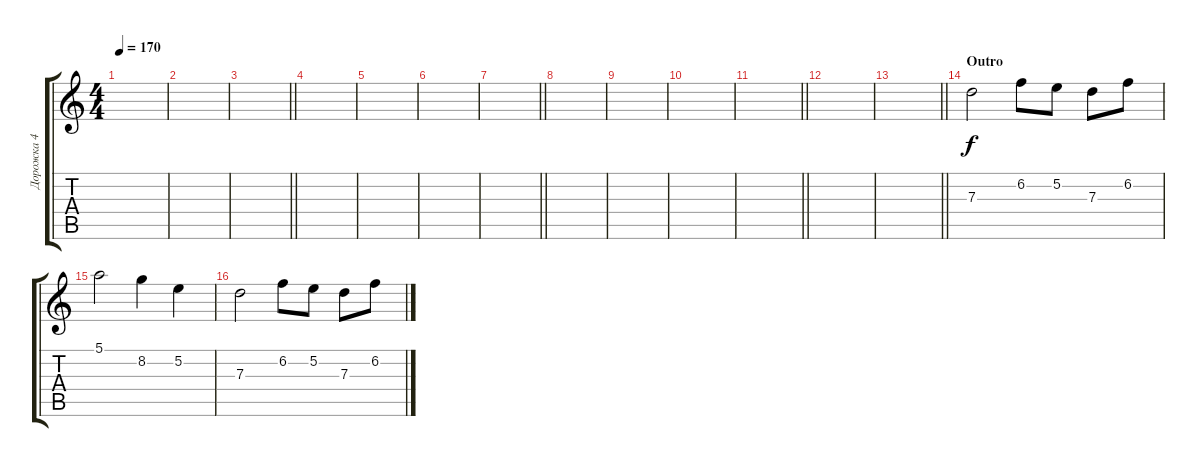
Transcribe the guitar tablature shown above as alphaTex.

\track ("Дорожка 4" "Дорожка 4") {instrument acousticguitarsteel}
\staff {score tabs}
\tuning (E4 B3 G3 D3 A2 E2) {hide}
\ts (4 4)
\tempo 170
\clef g2
\ks c
|
|
\barLineRight lightlight
|
|
|
|
\barLineRight lightlight
|
|
|
|
\barLineRight lightlight
|
|
\barLineRight lightlight
|
\section ("" "Outro")
7.3.2 6.2.8 5.2.8 7.3.8 6.2.8 |
5.1.2 8.2.4 5.2.4 |
7.3.2 6.2.8 5.2.8 7.3.8 6.2.8
